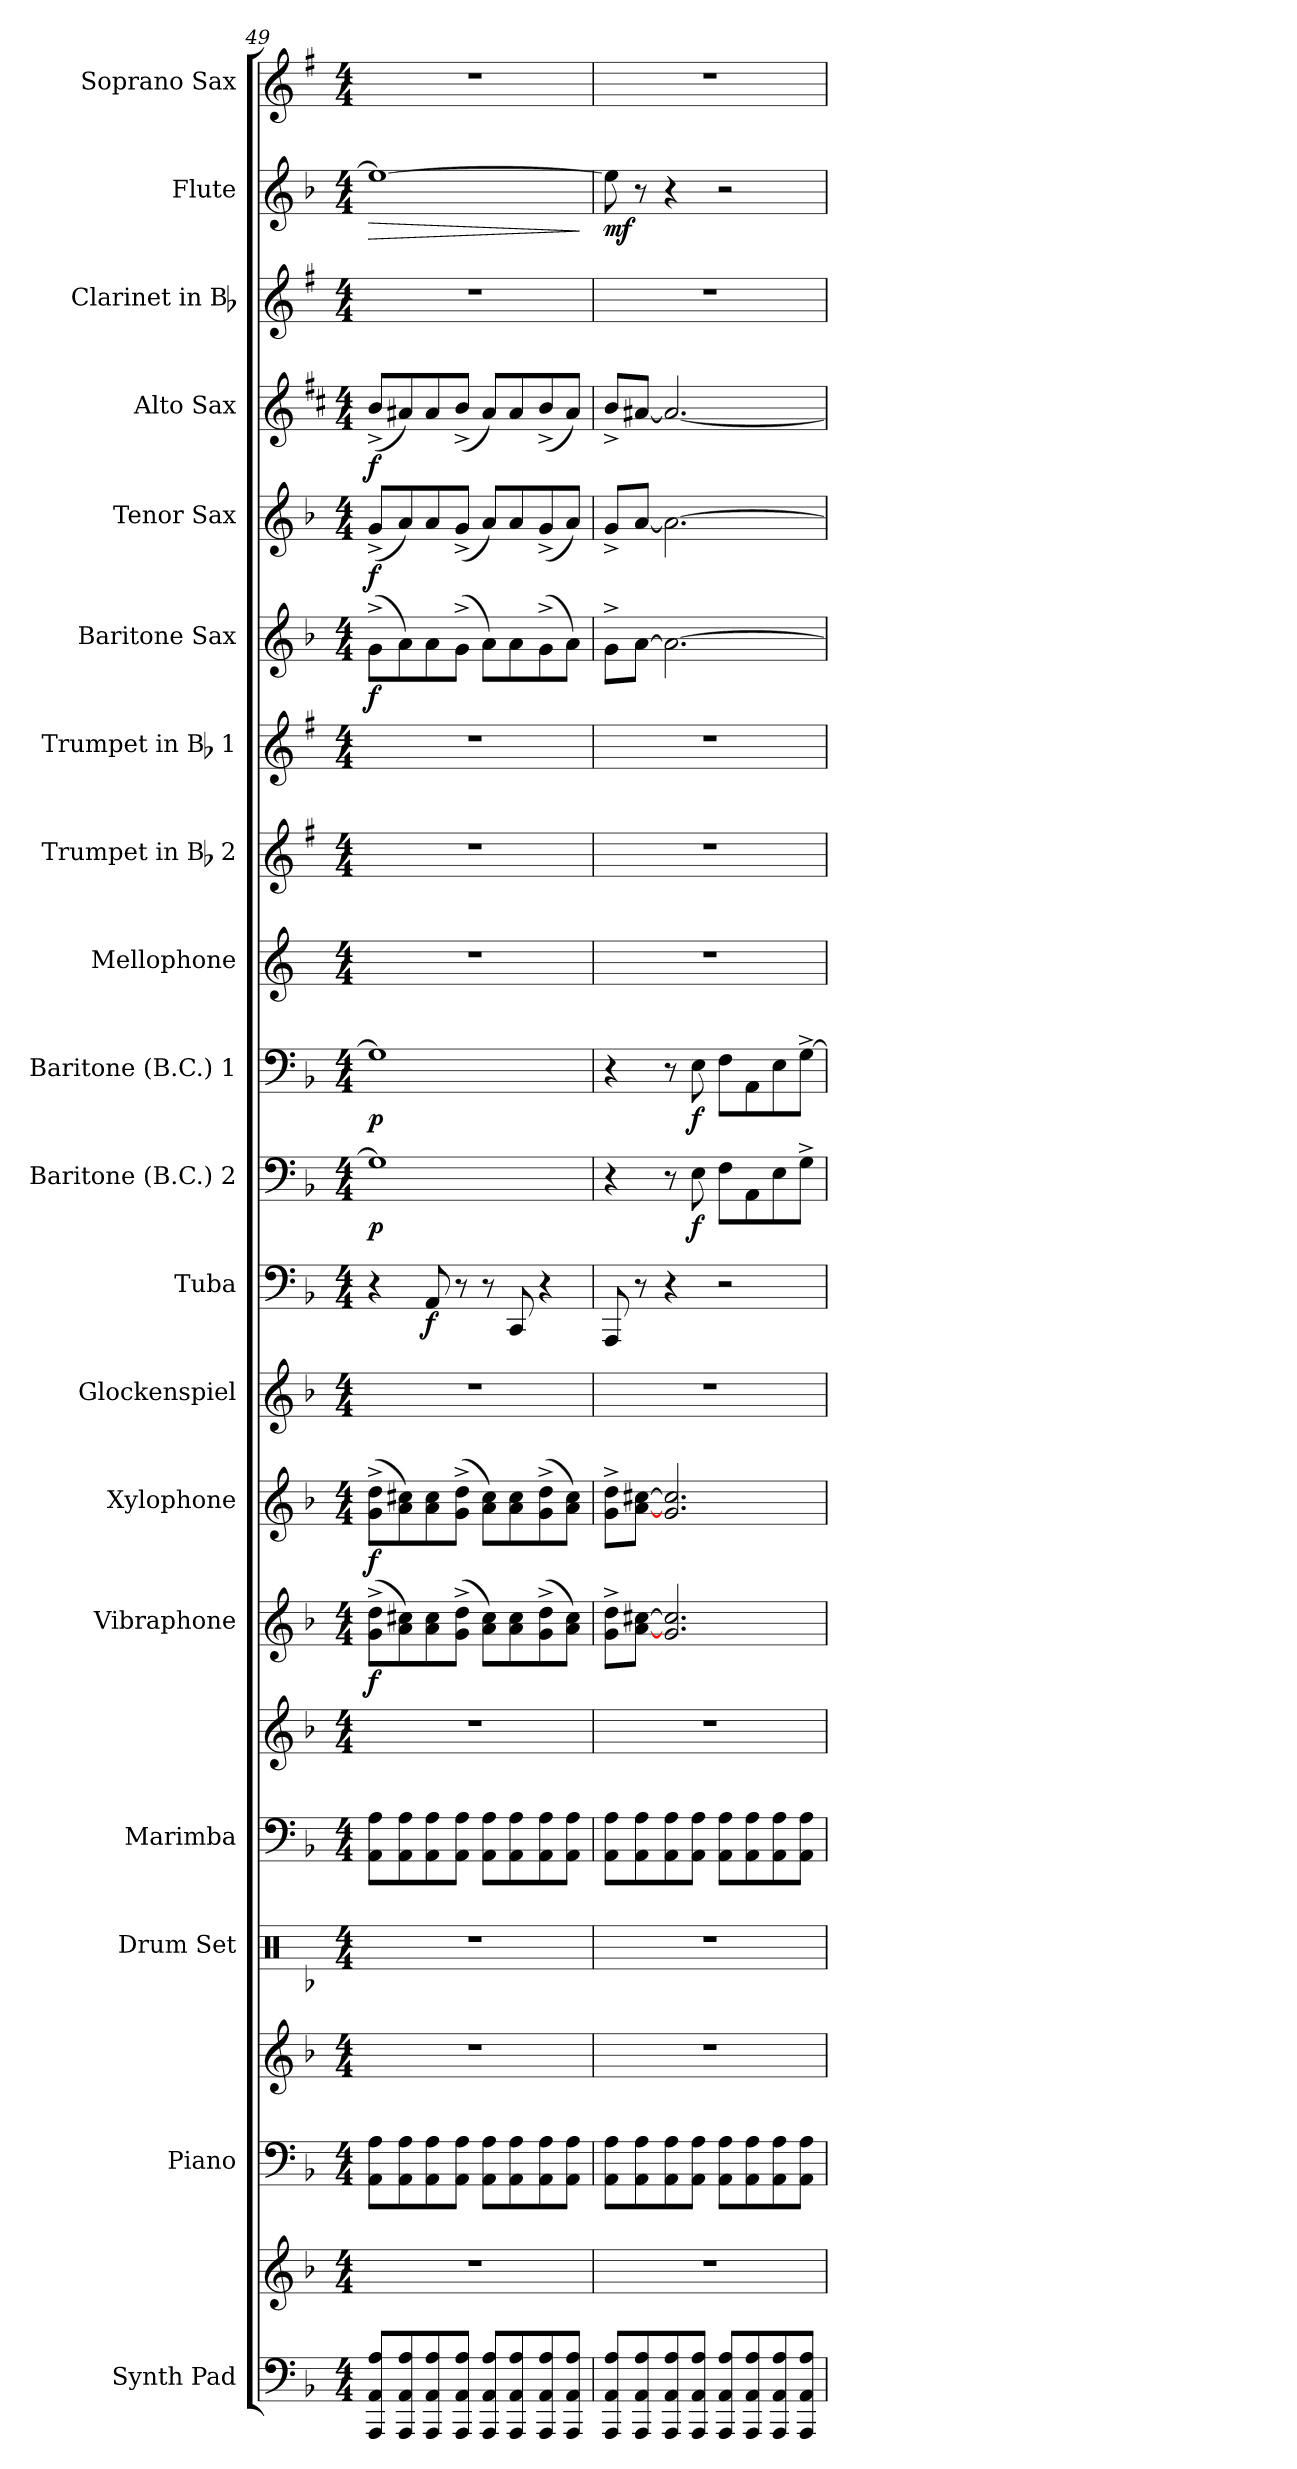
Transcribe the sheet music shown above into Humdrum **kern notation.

**kern	**kern	**kern	**kern	**kern	**kern	**kern	**kern	**dynam	**kern	**dynam	**kern	**kern	**dynam	**kern	**dynam	**kern	**dynam	**kern	**kern	**kern	**kern	**dynam	**kern	**dynam	**kern	**dynam	**kern	**kern	**dynam	**kern
*part19	*part19	*part18	*part18	*part17	*part16	*part16	*part15	*part15	*part14	*part14	*part13	*part12	*part12	*part11	*part11	*part10	*part10	*part9	*part8	*part7	*part6	*part6	*part5	*part5	*part4	*part4	*part3	*part2	*part2	*part1
*staff22	*staff21	*staff20	*staff19	*staff18	*staff17	*staff16	*staff15	*staff15	*staff14	*staff14	*staff13	*staff12	*staff12	*staff11	*staff11	*staff10	*staff10	*staff9	*staff8	*staff7	*staff6	*staff6	*staff5	*staff5	*staff4	*staff4	*staff3	*staff2	*staff2	*staff1
*I"Synth Pad	*	*I"Piano	*	*I"Drum Set	*I"Marimba	*	*I"Vibraphone	*	*I"Xylophone	*	*I"Glockenspiel	*I"Tuba	*	*I"Baritone (B.C.) 2	*	*I"Baritone (B.C.) 1	*	*I"Mellophone	*I"Trumpet in Bb 2	*I"Trumpet in Bb 1	*I"Baritone Sax	*	*I"Tenor Sax	*	*I"Alto Sax	*	*I"Clarinet in Bb	*I"Flute	*	*I"Soprano Sax
*I'Pad	*	*I'Pno.	*	*I'D. S.	*I'Mrb.	*	*I'Vib.	*	*I'Xyl.	*	*I'Glk.	*I'Tuba	*	*I'Bar. 2	*	*I'Bar. 1	*	*I'Mello.	*	*	*I'B. Sx.	*	*I'T. Sx.	*	*I'A. Sx.	*	*	*I'Fl.	*	*I'S. Sx.
*clefF4	*clefG2	*clefF4	*clefG2	*clefX	*clefF4	*clefG2	*clefG2	*	*clefG2	*	*clefG2	*clefF4	*	*clefF4	*	*clefF4	*	*clefG2	*clefG2	*clefG2	*clefG2	*	*clefG2	*	*clefG2	*	*clefG2	*clefG2	*	*clefG2
*	*	*	*	*	*	*	*	*	*ITrd-7c-12	*	*ITrd-14c-24	*	*	*	*	*	*	*ITrd4c7	*ITrd1c2	*ITrd1c2	*ITrd12c21	*	*ITrd8c14	*	*ITrd5c9	*	*ITrd1c2	*	*	*ITrd1c2
*k[b-]	*k[b-]	*k[b-]	*k[b-]	*k[b-]	*k[b-]	*k[b-]	*k[b-]	*	*k[b-]	*	*k[b-]	*k[b-]	*	*k[b-]	*	*k[b-]	*	*k[b-]	*k[b-]	*k[b-]	*k[b-]	*	*k[b-]	*	*k[b-]	*	*k[b-]	*k[b-]	*	*k[b-]
*F:	*F:	*F:	*F:	*F:	*F:	*F:	*F:	*	*F:	*	*F:	*F:	*	*F:	*	*F:	*	*F:	*F:	*F:	*F:	*	*F:	*	*F:	*	*F:	*F:	*	*F:
*M4/4	*M4/4	*M4/4	*M4/4	*M4/4	*M4/4	*M4/4	*M4/4	*	*M4/4	*	*M4/4	*M4/4	*	*M4/4	*	*M4/4	*	*M4/4	*M4/4	*M4/4	*M4/4	*	*M4/4	*	*M4/4	*	*M4/4	*M4/4	*	*M4/4
=49	=49	=49	=49	=49	=49	=49	=49	=49	=49	=49	=49	=49	=49	=49	=49	=49	=49	=49	=49	=49	=49	=49	=49	=49	=49	=49	=49	=49	=49	=49
!	!	!	!	!	!	!	!	!LO:DY:b	!	!LO:DY:b	!	!	!	!	!LO:DY:b	!	!LO:DY:b	!	!	!	!	!LO:DY:b	!	!LO:DY:b	!	!LO:DY:b	!	!	!LO:HP:b	!
8AAA/ 8AA/ 8A/L	1r	8AA\ 8A\L	1r	1r	8AA\ 8A\L	1r	(>8g\^ 8dd\^L	f	(>8gg\^ 8ddd\^L	f	1r	4r	.	1G]	p	1G]	p	1r	1r	1r	(>8G^\L	f	(8G^/L	f	(8d^/L	f	1r	1ee_	>	1r
8AAA/ 8AA/ 8A/	.	8AA\ 8A\	.	.	8AA\ 8A\	.	8a\ 8cc#X\)	.	8aa\ 8ccc#X\)	.	.	.	.	.	.	.	.	.	.	.	8A\)	.	8A/)	.	8c#X/)	.	.	.	.	.
!	!	!	!	!	!	!	!	!	!	!	!	!	!LO:DY:b	!	!	!	!	!	!	!	!	!	!	!	!	!	!	!	!	!
8AAA/ 8AA/ 8A/	.	8AA\ 8A\	.	.	8AA\ 8A\	.	8a\ 8cc#\	.	8aa\ 8ccc#\	.	.	8AA/	f	.	.	.	.	.	.	.	8A\	.	8A/	.	8c#/	.	.	.	.	.
8AAA/ 8AA/ 8A/J	.	8AA\ 8A\J	.	.	8AA\ 8A\J	.	(>8g\^ 8dd\^J	.	(>8gg\^ 8ddd\^J	.	.	8r	.	.	.	.	.	.	.	.	(>8G^\J	.	(8G^/J	.	(8d^/J	.	.	.	.	.
8AAA/ 8AA/ 8A/L	.	8AA\ 8A\L	.	.	8AA\ 8A\L	.	8a\ 8cc#\L)	.	8aa\ 8ccc#\L)	.	.	8r	.	.	.	.	.	.	.	.	8A\L)	.	8A/L)	.	8c#/L)	.	.	.	.	.
8AAA/ 8AA/ 8A/	.	8AA\ 8A\	.	.	8AA\ 8A\	.	8a\ 8cc#\	.	8aa\ 8ccc#\	.	.	8CC/	.	.	.	.	.	.	.	.	8A\	.	8A/	.	8c#/	.	.	.	.	.
8AAA/ 8AA/ 8A/	.	8AA\ 8A\	.	.	8AA\ 8A\	.	(>8g\^ 8dd\^	.	(>8gg\^ 8ddd\^	.	.	4r	.	.	.	.	.	.	.	.	(>8G^\	.	(8G^/	.	(8d^/	.	.	.	.	.
8AAA/ 8AA/ 8A/J	.	8AA\ 8A\J	.	.	8AA\ 8A\J	.	8a\ 8cc#\J)	.	8aa\ 8ccc#\J)	.	.	.	.	.	.	.	.	.	.	.	8A\J)	.	8A/J)	.	8c#/J)	.	.	.	.	.
.	.	.	.	.	.	.	.	.	.	.	.	.	.	.	.	.	.	.	.	.	.	.	.	.	.	.	.	.	]	.
=50	=50	=50	=50	=50	=50	=50	=50	=50	=50	=50	=50	=50	=50	=50	=50	=50	=50	=50	=50	=50	=50	=50	=50	=50	=50	=50	=50	=50	=50	=50
!	!	!	!	!	!	!	!	!	!	!	!	!	!	!	!	!	!	!	!	!	!	!	!	!	!	!	!	!	!LO:DY:b	!
8AAA/ 8AA/ 8A/L	1r	8AA\ 8A\L	1r	1r	8AA\ 8A\L	1r	8g\^ 8dd\^L	.	8gg\^ 8ddd\^L	.	1r	8AAA/	.	4r	.	4r	.	1r	1r	1r	8G^\L	.	8G^/L	.	8d^/L	.	1r	8ee\]	mf	1r
8AAA/ 8AA/ 8A/	.	8AA\ 8A\	.	.	8AA\ 8A\	.	[8a\ [8cc#X\J	.	[8aa\ [8ccc#X\J	.	.	8r	.	.	.	.	.	.	.	.	[8A\J	.	[8A/J	.	[8c#X/J	.	.	8r	.	.
8AAA/ 8AA/ 8A/	.	8AA\ 8A\	.	.	8AA\ 8A\	.	2.g/ 2.cc#/]	.	2.gg/ 2.ccc#/]	.	.	4r	.	8r	.	8r	.	.	.	.	2.A\_	.	2.A\_	.	2.c#/_	.	.	4r	.	.
!	!	!	!	!	!	!	!	!	!	!	!	!	!	!	!LO:DY:b	!	!LO:DY:b	!	!	!	!	!	!	!	!	!	!	!	!	!
8AAA/ 8AA/ 8A/J	.	8AA\ 8A\J	.	.	8AA\ 8A\J	.	.	.	.	.	.	.	.	8E\	f	8E\	f	.	.	.	.	.	.	.	.	.	.	.	.	.
8AAA/ 8AA/ 8A/L	.	8AA\ 8A\L	.	.	8AA\ 8A\L	.	.	.	.	.	.	2r	.	8F\L	.	8F\L	.	.	.	.	.	.	.	.	.	.	.	2r	.	.
8AAA/ 8AA/ 8A/	.	8AA\ 8A\	.	.	8AA\ 8A\	.	.	.	.	.	.	.	.	8AA\	.	8AA\	.	.	.	.	.	.	.	.	.	.	.	.	.	.
8AAA/ 8AA/ 8A/	.	8AA\ 8A\	.	.	8AA\ 8A\	.	.	.	.	.	.	.	.	8E\	.	8E\	.	.	.	.	.	.	.	.	.	.	.	.	.	.
8AAA/ 8AA/ 8A/J	.	8AA\ 8A\J	.	.	8AA\ 8A\J	.	.	.	.	.	.	.	.	8G^\J	.	[8G^\J	.	.	.	.	.	.	.	.	.	.	.	.	.	.
=	=	=	=	=	=	=	=	=	=	=	=	=	=	=	=	=	=	=	=	=	=	=	=	=	=	=	=	=	=	=
*-	*-	*-	*-	*-	*-	*-	*-	*-	*-	*-	*-	*-	*-	*-	*-	*-	*-	*-	*-	*-	*-	*-	*-	*-	*-	*-	*-	*-	*-	*-
